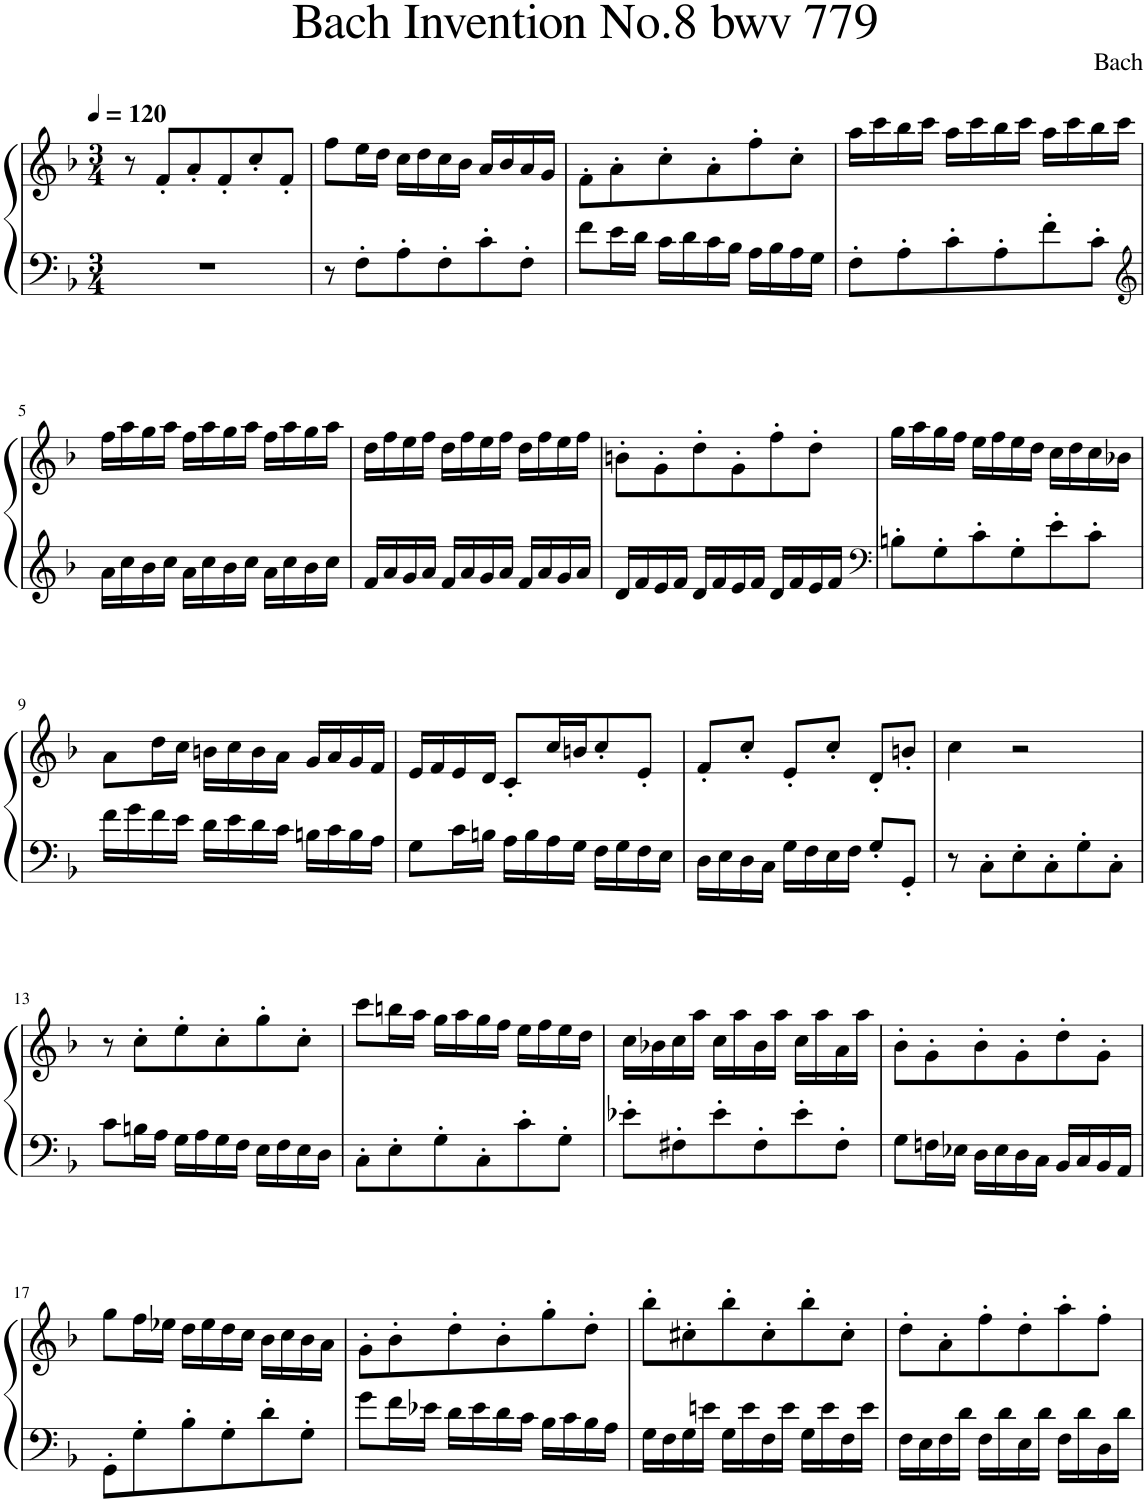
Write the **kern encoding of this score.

**kern	**kern
*part1	*part1
*staff2	*staff1
*I"Piano	*
*I'Pno.	*
*clefF4	*clefG2
*k[b-]	*k[b-]
*M3/4	*M3/4
*MM120	*MM120
=1	=1
2.r	8r
.	8f'/L
.	8a'/
.	8f'/
.	8cc'/
.	8f'/J
=2	=2
8r	8ff\L
8F'\L	16ee\L
.	16dd\JJ
8A'\	16cc\LL
.	16dd\
8F'\	16cc\
.	16b-\JJ
8c'\	16a/LL
.	16b-/
8F'\J	16a/
.	16g/JJ
=3	=3
8f\L	8f'\L
16e\L	8a'\
16d\JJ	.
16c\LL	8cc'\
16d\	.
16c\	8a'\
16B-\JJ	.
16A\LL	8ff'\
16B-\	.
16A\	8cc'\J
16G\JJ	.
=4	=4
8F'\L	16aa\LL
.	16ccc\
8A'\	16bb-\
.	16ccc\JJ
8c'\	16aa\LL
.	16ccc\
8A'\	16bb-\
.	16ccc\JJ
8f'\	16aa\LL
.	16ccc\
8c'\J	16bb-\
.	16ccc\JJ
!!LO:LB:g=z
=5	=5
*clefG2	*
16a\LL	16ff\LL
16cc\	16aa\
16b-\	16gg\
16cc\JJ	16aa\JJ
16a\LL	16ff\LL
16cc\	16aa\
16b-\	16gg\
16cc\JJ	16aa\JJ
16a\LL	16ff\LL
16cc\	16aa\
16b-\	16gg\
16cc\JJ	16aa\JJ
=6	=6
16f/LL	16dd\LL
16a/	16ff\
16g/	16ee\
16a/JJ	16ff\JJ
16f/LL	16dd\LL
16a/	16ff\
16g/	16ee\
16a/JJ	16ff\JJ
16f/LL	16dd\LL
16a/	16ff\
16g/	16ee\
16a/JJ	16ff\JJ
=7	=7
16d/LL	8bn'\L
16f/	.
16e/	8g'\
16f/JJ	.
16d/LL	8dd'\
16f/	.
16e/	8g'\
16f/JJ	.
16d/LL	8ff'\
16f/	.
16e/	8dd'\J
16f/JJ	.
=8	=8
*clefF4	*
8Bn'\L	16gg\LL
.	16aa\
8G'\	16gg\
.	16ff\JJ
8c'\	16ee\LL
.	16ff\
8G'\	16ee\
.	16dd\JJ
8e'\	16cc\LL
.	16dd\
8c'\J	16cc\
.	16b-X\JJ
!!LO:LB:g=z
=9	=9
16f\LL	8a\L
16g\	.
16f\	16dd\L
16e\JJ	16cc\JJ
16d\LL	16bn\LL
16e\	16cc\
16d\	16b\
16c\JJ	16a\JJ
16Bn\LL	16g/LL
16c\	16a/
16B\	16g/
16A\JJ	16f/JJ
=10	=10
8G\L	16e/LL
.	16f/
16c\L	16e/
16Bn\JJ	16d/JJ
16A\LL	8c'/L
16B\	.
16A\	16cc/L
16G\JJ	16bn/J
16F\LL	8cc'/
16G\	.
16F\	8e'/J
16E\JJ	.
=11	=11
16D\LL	8f'/L
16E\	.
16D\	8cc'/J
16C\JJ	.
16G\LL	8e'/L
16F\	.
16E\	8cc'/J
16F\JJ	.
8G'/L	8d'/L
8GG'/J	8bn'/J
=12	=12
8r	4cc\
8C'\L	.
8E'\	2r
8C'\	.
8G'\	.
8C'\J	.
!!LO:LB:g=z
=13	=13
8c\L	8r
16Bn\L	8cc'\L
16A\JJ	.
16G\LL	8ee'\
16A\	.
16G\	8cc'\
16F\JJ	.
16E\LL	8gg'\
16F\	.
16E\	8cc'\J
16D\JJ	.
=14	=14
8C'\L	8ccc\L
8E'\	16bbn\L
.	16aa\JJ
8G'\	16gg\LL
.	16aa\
8C'\	16gg\
.	16ff\JJ
8c'\	16ee\LL
.	16ff\
8G'\J	16ee\
.	16dd\JJ
=15	=15
8e-X'\L	16cc\LL
.	16b-X\
8F#X'\	16cc\
.	16aa\JJ
8e-'\	16cc\LL
.	16aa\
8F#'\	16b-\
.	16aa\JJ
8e-'\	16cc\LL
.	16aa\
8F#'\J	16a\
.	16aa\JJ
=16	=16
8G\L	8b-'\L
16Fn\L	8g'\
16E-X\JJ	.
16D\LL	8b-'\
16E-\	.
16D\	8g'\
16C\JJ	.
16BB-/LL	8dd'\
16C/	.
16BB-/	8g'\J
16AA/JJ	.
!!LO:LB:g=z
=17	=17
8GG'\L	8gg\L
8G'\	16ff\L
.	16ee-X\JJ
8B-'\	16dd\LL
.	16ee-\
8G'\	16dd\
.	16cc\JJ
8d'\	16b-\LL
.	16cc\
8G'\J	16b-\
.	16a\JJ
=18	=18
8g\L	8g'\L
16f\L	8b-'\
16e-X\JJ	.
16d\LL	8dd'\
16e-\	.
16d\	8b-'\
16c\JJ	.
16B-\LL	8gg'\
16c\	.
16B-\	8dd'\J
16A\JJ	.
=19	=19
16G\LL	8bb-'\L
16F\	.
16G\	8cc#X'\
16en\JJ	.
16G\LL	8bb-'\
16e\	.
16F\	8cc#'\
16e\JJ	.
16G\LL	8bb-'\
16e\	.
16F\	8cc#'\J
16e\JJ	.
=20	=20
16F\LL	8dd'\L
16E\	.
16F\	8a'\
16d\JJ	.
16F\LL	8ff'\
16d\	.
16E\	8dd'\
16d\JJ	.
16F\LL	8aa'\
16d\	.
16D\	8ff'\J
16d\JJ	.
=	=
*-	*-
